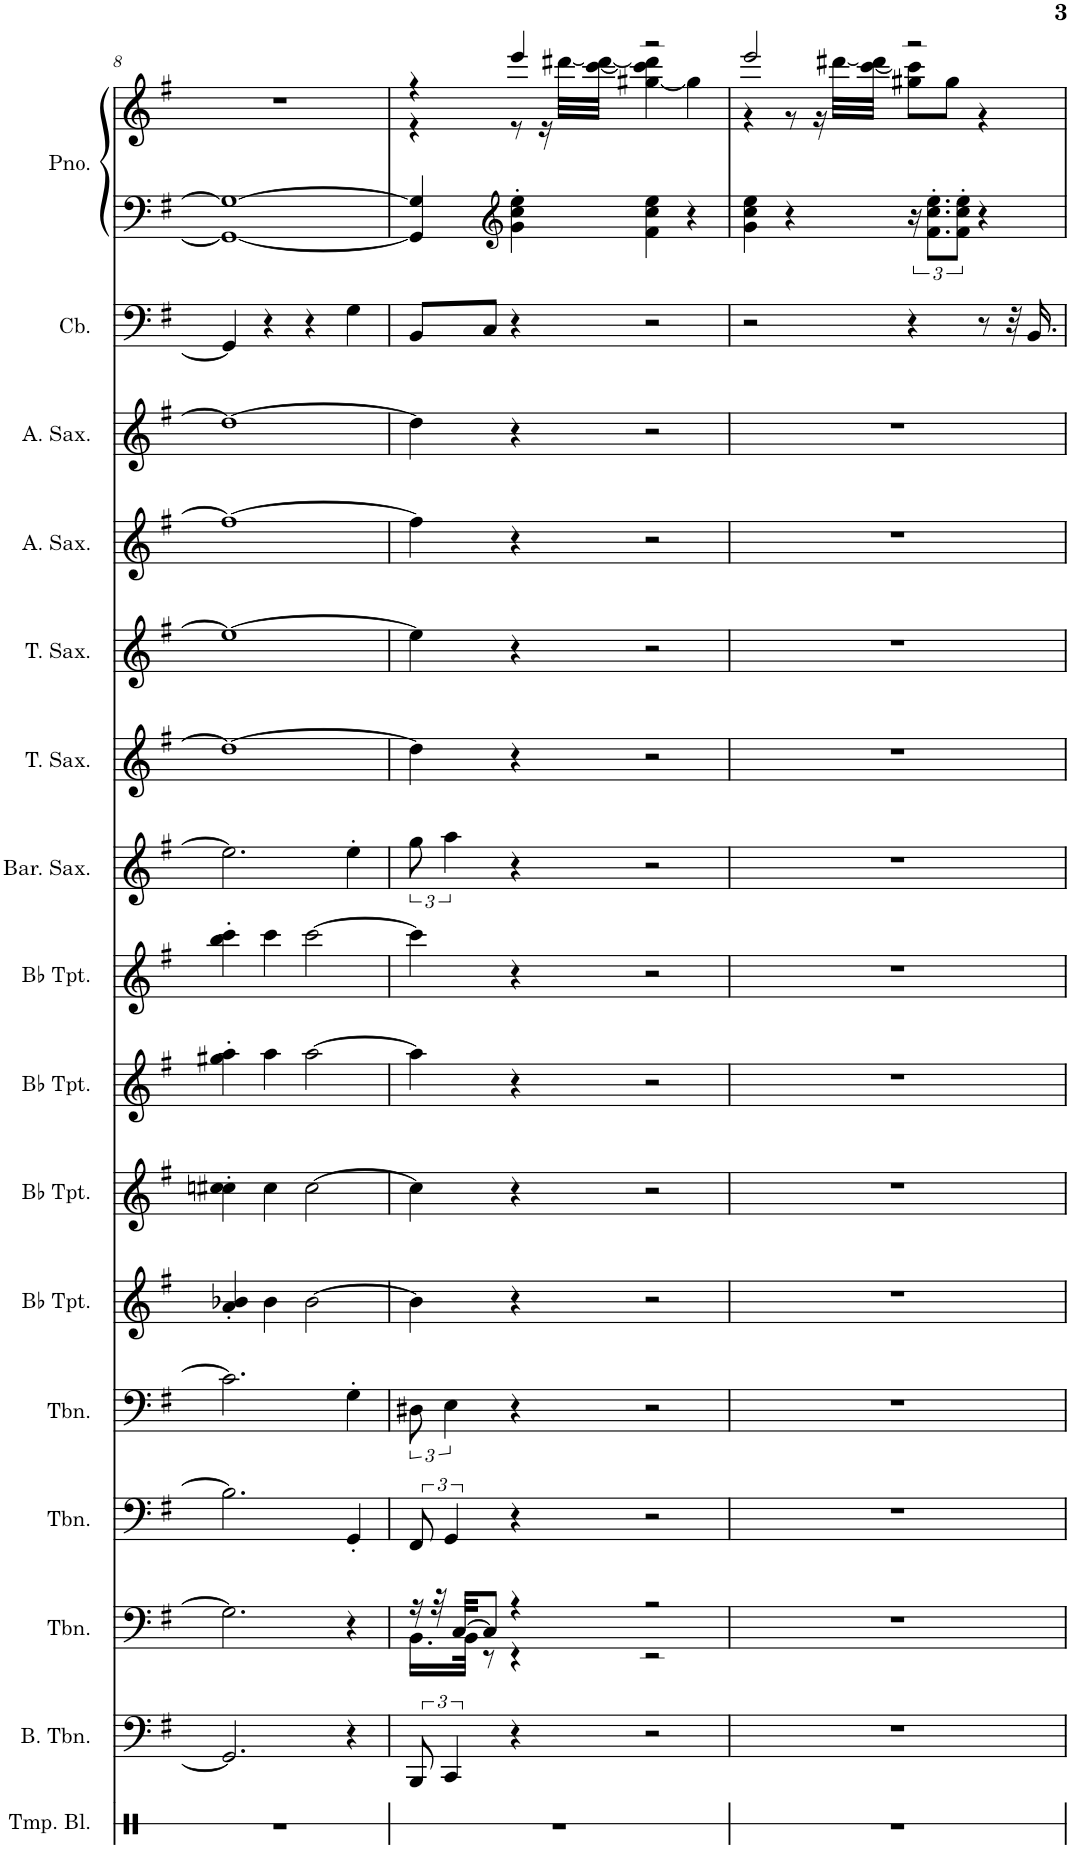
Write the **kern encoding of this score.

**kern	**kern	**kern	**kern	**kern	**kern	**kern	**kern	**kern	**kern	**kern	**kern	**kern	**kern	**kern	**kern	**kern
*part16	*part15	*part14	*part13	*part12	*part11	*part10	*part9	*part8	*part7	*part6	*part5	*part4	*part3	*part2	*part1	*part1
*staff17	*staff16	*staff15	*staff14	*staff13	*staff12	*staff11	*staff10	*staff9	*staff8	*staff7	*staff6	*staff5	*staff4	*staff3	*staff2	*staff1
*I"Temple Blocks	*I"Bass Trombone	*I"Trombone	*I"Trombone	*I"Trombone	*I"Bb Trumpet	*I"Bb Trumpet	*I"Bb Trumpet	*I"Bb Trumpet	*I"Baritone Saxophone	*I"Tenor Saxophone	*I"Tenor Saxophone	*I"Alto Saxophone	*I"Alto Saxophone	*I"Contrabass	*I"Piano	*
*I'Tmp. Bl.	*I'B. Tbn.	*I'Tbn.	*I'Tbn.	*I'Tbn.	*I'Bb Tpt.	*I'Bb Tpt.	*I'Bb Tpt.	*I'Bb Tpt.	*I'Bar. Sax.	*I'T. Sax.	*I'T. Sax.	*I'A. Sax.	*I'A. Sax.	*I'Cb.	*I'Pno.	*
!!LO:PB:g=z
*clefX	*clefF4	*clefF4	*clefF4	*clefF4	*clefG2	*clefG2	*clefG2	*clefG2	*clefG2	*clefG2	*clefG2	*clefG2	*clefG2	*clefF4	*clefF4	*clefG2
*	*	*	*	*	*Trd1c2	*Trd1c2	*Trd1c2	*Trd1c2	*Trd12c21	*Trd8c14	*Trd8c14	*Trd5c9	*Trd5c9	*Trd7c12	*	*
*k[]	*k[f#]	*k[f#]	*k[f#]	*k[f#]	*k[f#]	*k[f#]	*k[f#]	*k[f#]	*k[f#]	*k[f#]	*k[f#]	*k[f#]	*k[f#]	*k[f#]	*k[f#]	*k[f#]
*M4/4	*M4/4	*M4/4	*M4/4	*M4/4	*M4/4	*M4/4	*M4/4	*M4/4	*M4/4	*M4/4	*M4/4	*M4/4	*M4/4	*M4/4	*M4/4	*M4/4
=8	=8	=8	=8	=8	=8	=8	=8	=8	=8	=8	=8	=8	=8	=8	=8	=8
1r	2.GG/]	2.G#\]	2.B\]	2.c#\]	4a/' 4b-X/'	4ccn\' 4cc#X\'	4gg#X\' 4aa\'	4bb\' 4ccc\'	2.ee\]	1dd#_	1ee_	1ff#_	1dd_	4GG/]	1GG_ 1G_	1r
.	.	.	.	.	4b-\	4cc#\	4aa\	4ccc\	.	.	.	.	.	4r	.	.
.	.	.	.	.	[2b-\	[2cc#\	[2aa\	[2ccc\	.	.	.	.	.	4r	.	.
.	4r	4r	4GG'/	4G'\	.	.	.	.	4ee'\	.	.	.	.	4G\	.	.
=9	=9	=9	=9	=9	=9	=9	=9	=9	=9	=9	=9	=9	=9	=9	=9	=9
*	*	*^	*	*	*	*	*	*	*	*	*	*	*	*	*	*^
1r	12BBB/	16r	16.BB\LL	12FF#/	12D#X\	4b-\]	4cc#\]	4aa\]	4ccc\]	12gg\	4dd#\]	4ee\]	4ff#\]	4dd\]	8BB/L	4GG/] 4G/]	4r	4r
.	.	32r	.	.	.	.	.	.	.	.	.	.	.	.	.	.	.	.
.	6CC/	.	.	6GG/	6E\	.	.	.	.	6aa\	.	.	.	.	.	.	.	.
.	.	[32C/KKL	32BB\JJk	.	.	.	.	.	.	.	.	.	.	.	.	.	.	.
.	.	8C/J]	8r	.	.	.	.	.	.	.	.	.	.	.	8C/J	.	.	.
*	*	*	*	*	*	*	*	*	*	*	*	*	*	*	*	*clefG2	*	*
.	4r	4r	4r	4r	4r	4r	4r	4r	4r	4r	4r	4r	4r	4r	4r	4g\' 4cc\' 4ee\'	4eee/	8r
.	.	.	.	.	.	.	.	.	.	.	.	.	.	.	.	.	.	16r
.	.	.	.	.	.	.	.	.	.	.	.	.	.	.	.	.	.	[32ddd#X\LLL
.	.	.	.	.	.	.	.	.	.	.	.	.	.	.	.	.	.	[32ccc\ 32ddd#\_JJJ
.	2r	2r	2r	2r	2r	2r	2r	2r	2r	2r	2r	2r	2r	2r	2r	4f#\ 4cc\ 4ee\	2r	[4gg#X\ 4ccc\] 4ddd#\]
.	.	.	.	.	.	.	.	.	.	.	.	.	.	.	.	4r	.	4gg#\]
*	*	*v	*v	*	*	*	*	*	*	*	*	*	*	*	*	*	*	*
=10	=10	=10	=10	=10	=10	=10	=10	=10	=10	=10	=10	=10	=10	=10	=10	=10	=10
1r	1r	1r	1r	1r	1r	1r	1r	1r	1r	1r	1r	1r	1r	2r	4g\ 4cc\ 4ee\	2eee/	4r
.	.	.	.	.	.	.	.	.	.	.	.	.	.	.	4r	.	8r
.	.	.	.	.	.	.	.	.	.	.	.	.	.	.	.	.	16r
.	.	.	.	.	.	.	.	.	.	.	.	.	.	.	.	.	[32ddd#X\LLL
.	.	.	.	.	.	.	.	.	.	.	.	.	.	.	.	.	[32ccc\ 32ddd#\]JJJ
.	.	.	.	.	.	.	.	.	.	.	.	.	.	4r	24r	2r	8gg#X\ 8ccc\]L
.	.	.	.	.	.	.	.	.	.	.	.	.	.	.	12.f#\' 12.cc\' 12.ee\'L	.	.
.	.	.	.	.	.	.	.	.	.	.	.	.	.	.	.	.	8gg#\J
.	.	.	.	.	.	.	.	.	.	.	.	.	.	.	12f#\' 12cc\' 12ee\'J	.	.
.	.	.	.	.	.	.	.	.	.	.	.	.	.	8r	4r	.	4r
.	.	.	.	.	.	.	.	.	.	.	.	.	.	32r	.	.	.
.	.	.	.	.	.	.	.	.	.	.	.	.	.	16.BB/	.	.	.
*	*	*	*	*	*	*	*	*	*	*	*	*	*	*	*	*v	*v
=	=	=	=	=	=	=	=	=	=	=	=	=	=	=	=	=
*-	*-	*-	*-	*-	*-	*-	*-	*-	*-	*-	*-	*-	*-	*-	*-	*-
